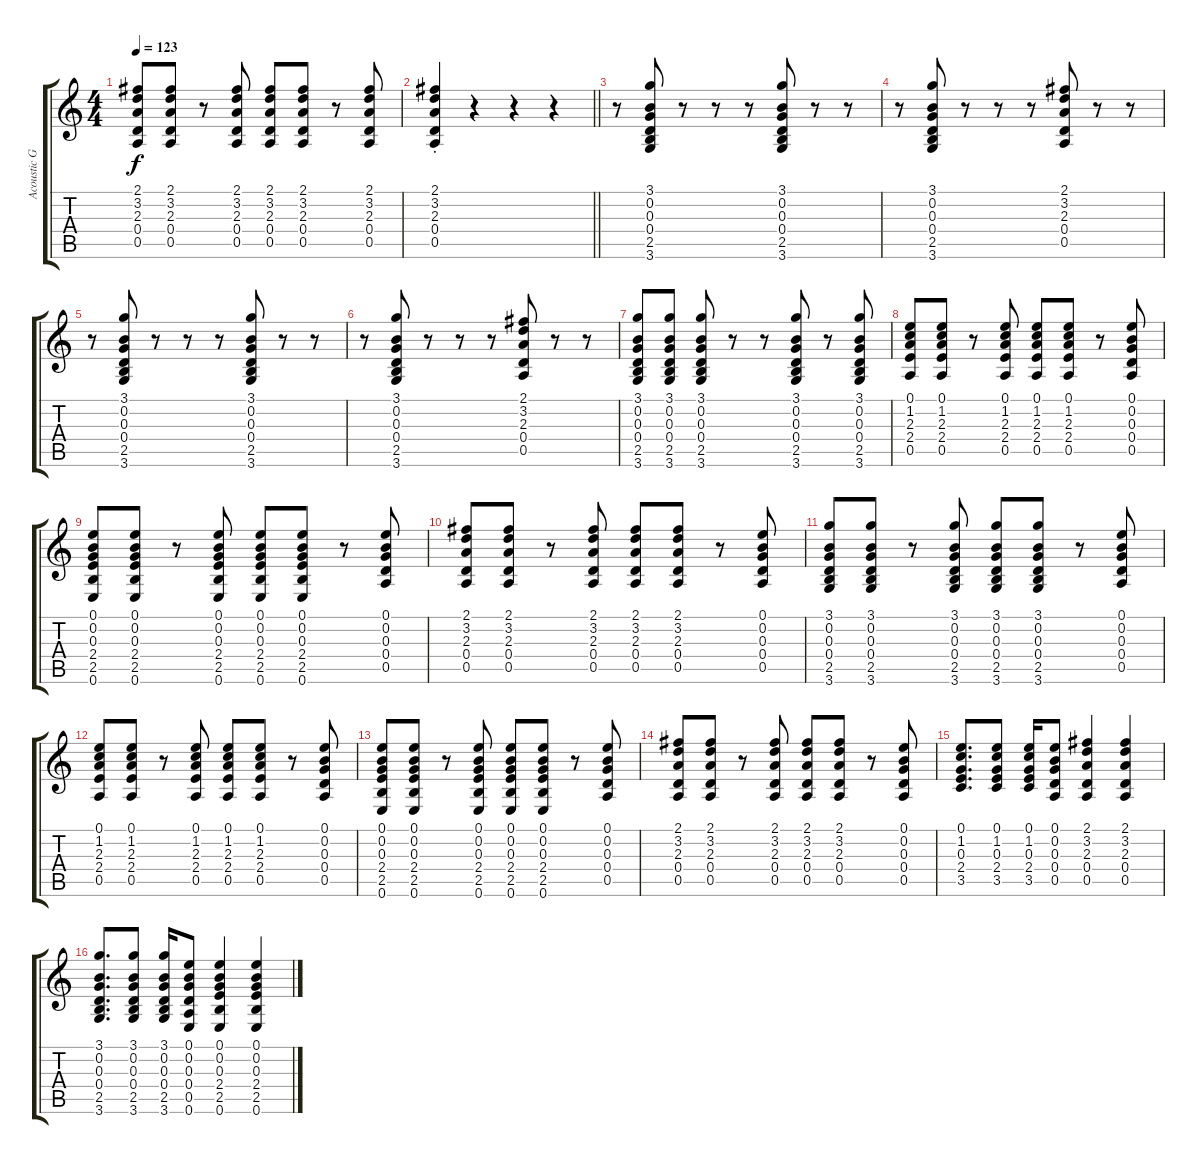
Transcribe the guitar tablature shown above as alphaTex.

\track ("Acoustic Guitar" "Acoustic G") {instrument acousticguitarsteel}
\staff {score tabs}
\tuning (E4 B3 G3 D3 A2 E2) {hide}
\ts (4 4)
\tempo 123
\clef g2
\ks c
(2.1 3.2 2.3 0.4 0.5).8{dy f} (2.1 3.2 2.3 0.4 0.5).8 r.8 (2.1 3.2 2.3 0.4 0.5).8 (2.1 3.2 2.3 0.4 0.5).8 (2.1 3.2 2.3 0.4 0.5).8 r.8 (2.1 3.2 2.3 0.4 0.5).8 |
\barLineRight lightlight
(2.1{st} 3.2{st} 2.3{st} 0.4{st} 0.5{st}).4 r.4 r.4 r.4 |
r.8 (3.1 0.2 0.3 0.4 2.5 3.6).8 r.8 r.8 r.8 (3.1 0.2 0.3 0.4 2.5 3.6).8 r.8 r.8 |
r.8 (3.1 0.2 0.3 0.4 2.5 3.6).8 r.8 r.8 r.8 (2.1 3.2 2.3 0.4 0.5).8 r.8 r.8 |
r.8 (3.1 0.2 0.3 0.4 2.5 3.6).8 r.8 r.8 r.8 (3.1 0.2 0.3 0.4 2.5 3.6).8 r.8 r.8 |
r.8 (3.1 0.2 0.3 0.4 2.5 3.6).8 r.8 r.8 r.8 (2.1 3.2 2.3 0.4 0.5).8 r.8 r.8 |
(3.1 0.2 0.3 0.4 2.5 3.6).8 (3.1 0.2 0.3 0.4 2.5 3.6).8 (3.1 0.2 0.3 0.4 2.5 3.6).8 r.8 r.8 (3.1 0.2 0.3 0.4 2.5 3.6).8 r.8 (3.1 0.2 0.3 0.4 2.5 3.6).8 |
(0.1 1.2 2.3 2.4 0.5).8 (0.1 1.2 2.3 2.4 0.5).8 r.8 (0.1 1.2 2.3 2.4 0.5).8 (0.1 1.2 2.3 2.4 0.5).8 (0.1 1.2 2.3 2.4 0.5).8 r.8 (0.1 0.2 0.3 0.4 0.5).8 |
(0.1 0.2 0.3 2.4 2.5 0.6).8 (0.1 0.2 0.3 2.4 2.5 0.6).8 r.8 (0.1 0.2 0.3 2.4 2.5 0.6).8 (0.1 0.2 0.3 2.4 2.5 0.6).8 (0.1 0.2 0.3 2.4 2.5 0.6).8 r.8 (0.1 0.2 0.3 0.4 0.5).8 |
(2.1 3.2 2.3 0.4 0.5).8 (2.1 3.2 2.3 0.4 0.5).8 r.8 (2.1 3.2 2.3 0.4 0.5).8 (2.1 3.2 2.3 0.4 0.5).8 (2.1 3.2 2.3 0.4 0.5).8 r.8 (0.1 0.2 0.3 0.4 0.5).8 |
(3.1 0.2 0.3 0.4 2.5 3.6).8 (3.1 0.2 0.3 0.4 2.5 3.6).8 r.8 (3.1 0.2 0.3 0.4 2.5 3.6).8 (3.1 0.2 0.3 0.4 2.5 3.6).8 (3.1 0.2 0.3 0.4 2.5 3.6).8 r.8 (0.1 0.2 0.3 0.4 0.5).8 |
(0.1 1.2 2.3 2.4 0.5).8 (0.1 1.2 2.3 2.4 0.5).8 r.8 (0.1 1.2 2.3 2.4 0.5).8 (0.1 1.2 2.3 2.4 0.5).8 (0.1 1.2 2.3 2.4 0.5).8 r.8 (0.1 0.2 0.3 0.4 0.5).8 |
(0.1 0.2 0.3 2.4 2.5 0.6).8 (0.1 0.2 0.3 2.4 2.5 0.6).8 r.8 (0.1 0.2 0.3 2.4 2.5 0.6).8 (0.1 0.2 0.3 2.4 2.5 0.6).8 (0.1 0.2 0.3 2.4 2.5 0.6).8 r.8 (0.1 0.2 0.3 0.4 0.5).8 |
(2.1 3.2 2.3 0.4 0.5).8 (2.1 3.2 2.3 0.4 0.5).8 r.8 (2.1 3.2 2.3 0.4 0.5).8 (2.1 3.2 2.3 0.4 0.5).8 (2.1 3.2 2.3 0.4 0.5).8 r.8 (0.1 0.2 0.3 0.4 0.5).8 |
(0.1 1.2 0.3 2.4 3.5).8{d volume 11} (0.1 1.2 0.3 2.4 3.5).8 (0.1 1.2 0.3 2.4 3.5).16 (0.1 0.2 0.3 0.4 0.5).8 (2.1 3.2 2.3 0.4 0.5).4 (2.1 3.2 2.3 0.4 0.5).4 |
(3.1 0.2 0.3 0.4 2.5 3.6).8{d} (3.1 0.2 0.3 0.4 2.5 3.6).8 (3.1 0.2 0.3 0.4 2.5 3.6).16 (0.1 0.2 0.3 0.4 0.5 0.6).8 (0.1 0.2 0.3 2.4 2.5 0.6).4 (0.1 0.2 0.3 2.4 2.5 0.6).4
